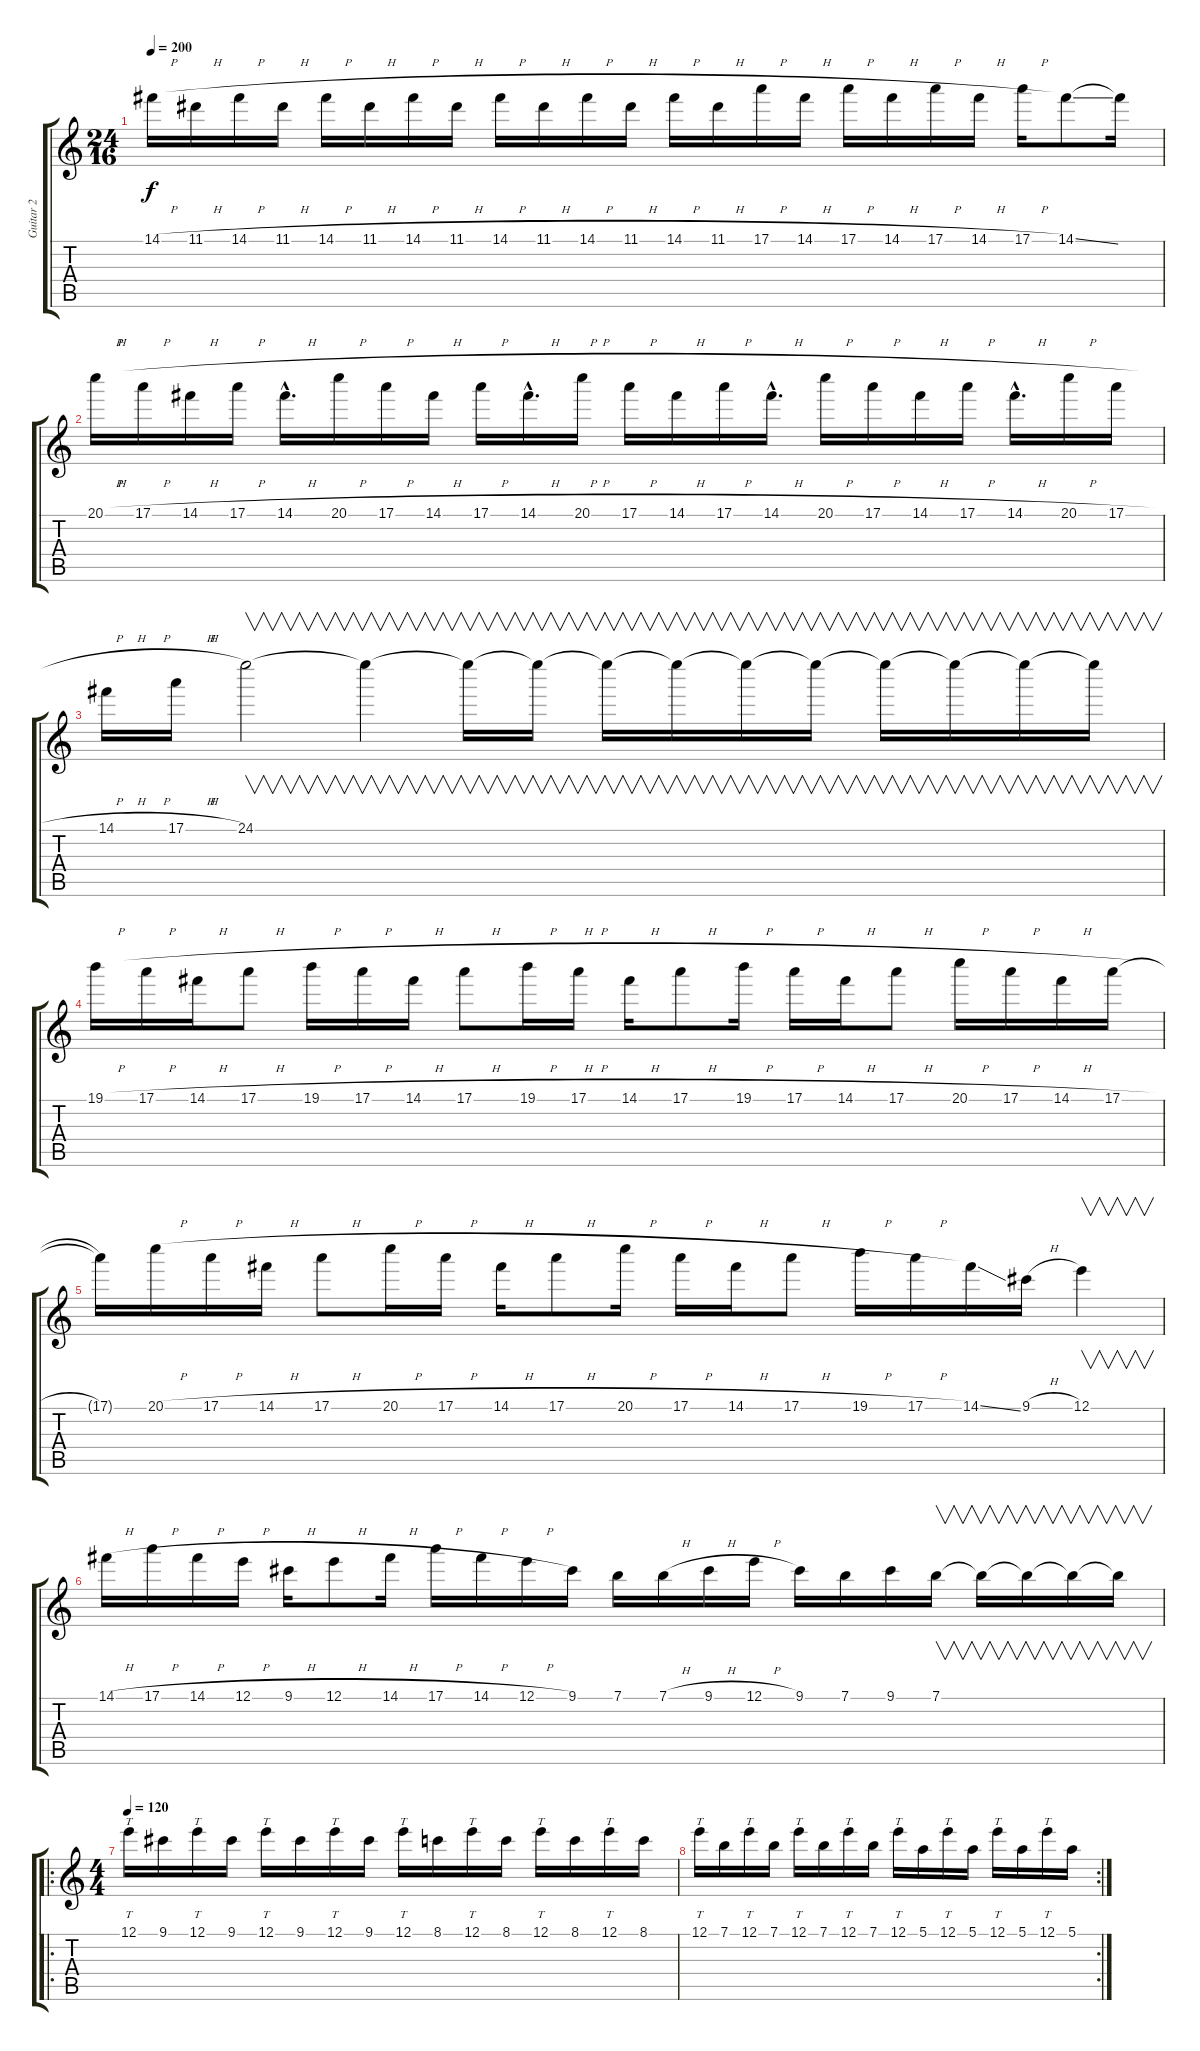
\track ("Guitar 2" "Guitar 2") {instrument distortionguitar}
\staff {score tabs}
\tuning (E4 B3 G3 D3 A2 E2) {hide}
\ts (24 16)
\tempo 200
\clef g2
\ks c
14.1{h}.16{dy f} 11.1{h}.16 14.1{h}.16 11.1{h}.16 14.1{h}.16 11.1{h}.16 14.1{h}.16 11.1{h}.16 14.1{h}.16 11.1{h}.16 14.1{h}.16 11.1{h}.16 14.1{h}.16 11.1{h}.16 17.1{h}.16 14.1{h}.16 17.1{h}.16 14.1{h}.16 17.1{h}.16 14.1{h}.16 17.1{h}.16 14.1{ss}.8 14.1{t}.16 |
20.1{h}.16 17.1{h}.16 14.1{h}.16 17.1{h}.16 14.1{h hac}.16{d} 20.1{h}.16 17.1{h}.16 14.1{h}.16 17.1{h}.16 14.1{h hac}.16{d} 20.1{h}.16 17.1{h}.16 14.1{h}.16 17.1{h}.16 14.1{h hac}.16{d} 20.1{h}.16 17.1{h}.16 14.1{h}.16 17.1{h}.16 14.1{h hac}.16{d} 20.1{h}.16 17.1{h}.16 |
14.1{h}.16 17.1{h}.16 24.1.2{v} 24.1{t}.4{v} 24.1{t}.16{v} 24.1{t}.16{v} 24.1{t}.16{v} 24.1{t}.16{v} 24.1{t}.16{v} 24.1{t}.16{v} 24.1{t}.16{v} 24.1{t}.16{v} 24.1{t}.16{v} 24.1{t}.16{v} |
19.1{h}.16 17.1{h}.16 14.1{h}.16 17.1{h}.8 19.1{h}.16 17.1{h}.16 14.1{h}.16 17.1{h}.8 19.1{h}.16 17.1{h}.16 14.1{h}.16 17.1{h}.8 19.1{h}.16 17.1{h}.16 14.1{h}.16 17.1{h}.8 20.1{h}.16 17.1{h}.16 14.1{h}.16 17.1{h}.16 |
17.1{t}.16 20.1{h}.16 17.1{h}.16 14.1{h}.16 17.1{h}.8 20.1{h}.16 17.1{h}.16 14.1{h}.16 17.1{h}.8 20.1{h}.16 17.1{h}.16 14.1{h}.16 17.1{h}.8 19.1{h}.16 17.1{h}.16 14.1{ss}.16 9.1{h}.16 12.1.4{v} |
14.1{h}.16 17.1{h}.16 14.1{h}.16 12.1{h}.16 9.1{h}.16 12.1{h}.8 14.1{h}.16 17.1{h}.16 14.1{h}.16 12.1{h}.16 9.1.16 7.1.16 7.1{h}.16 9.1{h}.16 12.1{h}.16 9.1.16 7.1.16 9.1.16 7.1.16{v} 7.1{t}.16{v} 7.1{t}.16{v} 7.1{t}.16{v} 7.1{t}.16{v} |
\ro
\ts (4 4)
\tempo 120
12.1.16{tt} 9.1.16 12.1.16{tt} 9.1.16 12.1.16{tt} 9.1.16 12.1.16{tt} 9.1.16 12.1.16{tt} 8.1.16 12.1.16{tt} 8.1.16 12.1.16{tt} 8.1.16 12.1.16{tt} 8.1.16 |
\rc 2
12.1.16{tt} 7.1.16 12.1.16{tt} 7.1.16 12.1.16{tt} 7.1.16 12.1.16{tt} 7.1.16 12.1.16{tt} 5.1.16 12.1.16{tt} 5.1.16 12.1.16{tt} 5.1.16 12.1.16{tt} 5.1.16
